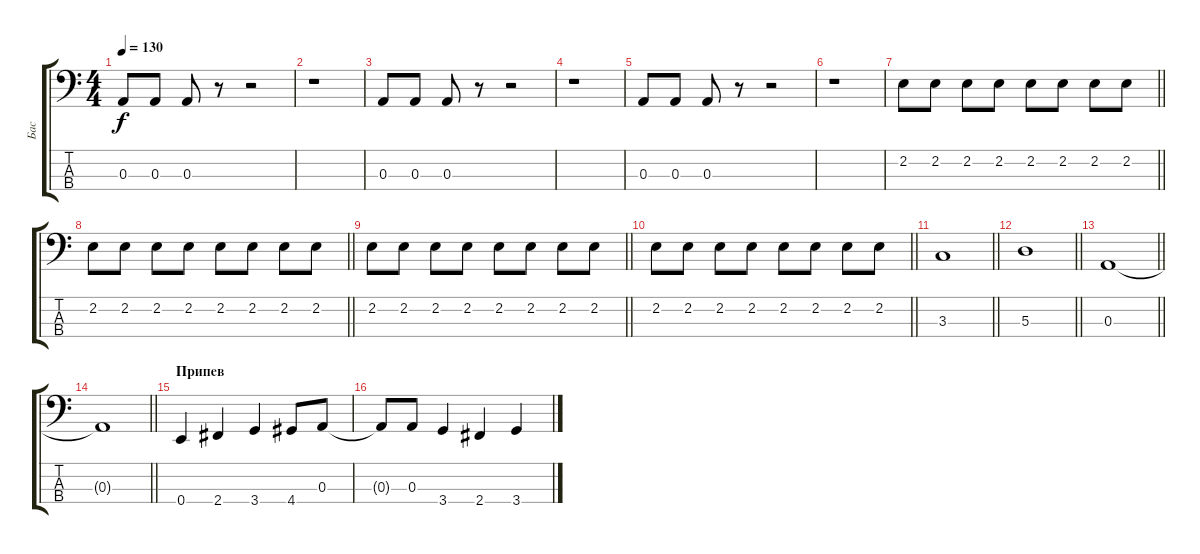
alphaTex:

\track ("Бас" "Бас") {instrument electricbassfinger}
\staff {score tabs}
\tuning (G2 D2 A1 E1) {hide}
\ts (4 4)
\tempo 130
\clef f4
\ks c
0.3.8{dy f} 0.3.8 0.3.8 r.8 r.2 |
r.1 |
0.3.8 0.3.8 0.3.8 r.8 r.2 |
r.1 |
0.3.8 0.3.8 0.3.8 r.8 r.2 |
r.1 |
\barLineRight lightlight
2.2.8 2.2.8 2.2.8 2.2.8 2.2.8 2.2.8 2.2.8 2.2.8 |
\barLineRight lightlight
2.2.8 2.2.8 2.2.8 2.2.8 2.2.8 2.2.8 2.2.8 2.2.8 |
\barLineRight lightlight
2.2.8 2.2.8 2.2.8 2.2.8 2.2.8 2.2.8 2.2.8 2.2.8 |
\barLineRight lightlight
2.2.8 2.2.8 2.2.8 2.2.8 2.2.8 2.2.8 2.2.8 2.2.8 |
\barLineRight lightlight
3.3.1 |
\barLineRight lightlight
5.3.1 |
\barLineRight lightlight
0.3.1 |
\barLineRight lightlight
0.3{t}.1 |
\section ("" "Припев")
0.4.4 2.4.4 3.4.4 4.4.8 0.3.8 |
0.3{t}.8 0.3.8 3.4.4 2.4.4 3.4.4
